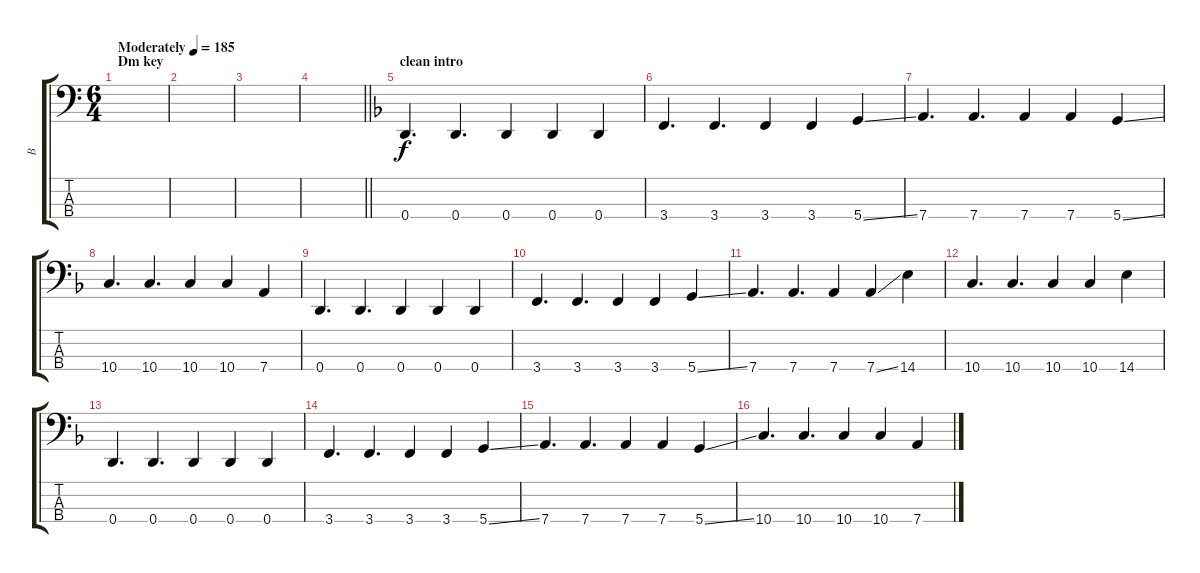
\track ("B" "B") {instrument electricbassfinger}
\staff {score tabs}
\tuning (F2 C2 G1 D1) {hide}
\ts (6 4)
\section ("" "Dm key")
\tempo (185 "Moderately")
\clef f4
\ks c
|
|
|
\barLineRight lightlight
|
\section ("" "clean intro")
\ks dminor
0.4.4{d} 0.4.4{d} 0.4.4 0.4.4 0.4.4 |
3.4.4{d} 3.4.4{d} 3.4.4 3.4.4 5.4{ss}.4 |
7.4.4{d} 7.4.4{d} 7.4.4 7.4.4 5.4{ss}.4 |
10.4.4{d} 10.4.4{d} 10.4.4 10.4.4 7.4.4 |
0.4.4{d} 0.4.4{d} 0.4.4 0.4.4 0.4.4 |
3.4.4{d} 3.4.4{d} 3.4.4 3.4.4 5.4{ss}.4 |
7.4.4{d} 7.4.4{d} 7.4.4 7.4{ss}.4 14.4.4 |
10.4.4{d} 10.4.4{d} 10.4.4 10.4.4 14.4.4 |
0.4.4{d} 0.4.4{d} 0.4.4 0.4.4 0.4.4 |
3.4.4{d} 3.4.4{d} 3.4.4 3.4.4 5.4{ss}.4 |
7.4.4{d} 7.4.4{d} 7.4.4 7.4.4 5.4{ss}.4 |
10.4.4{d} 10.4.4{d} 10.4.4 10.4.4 7.4.4
